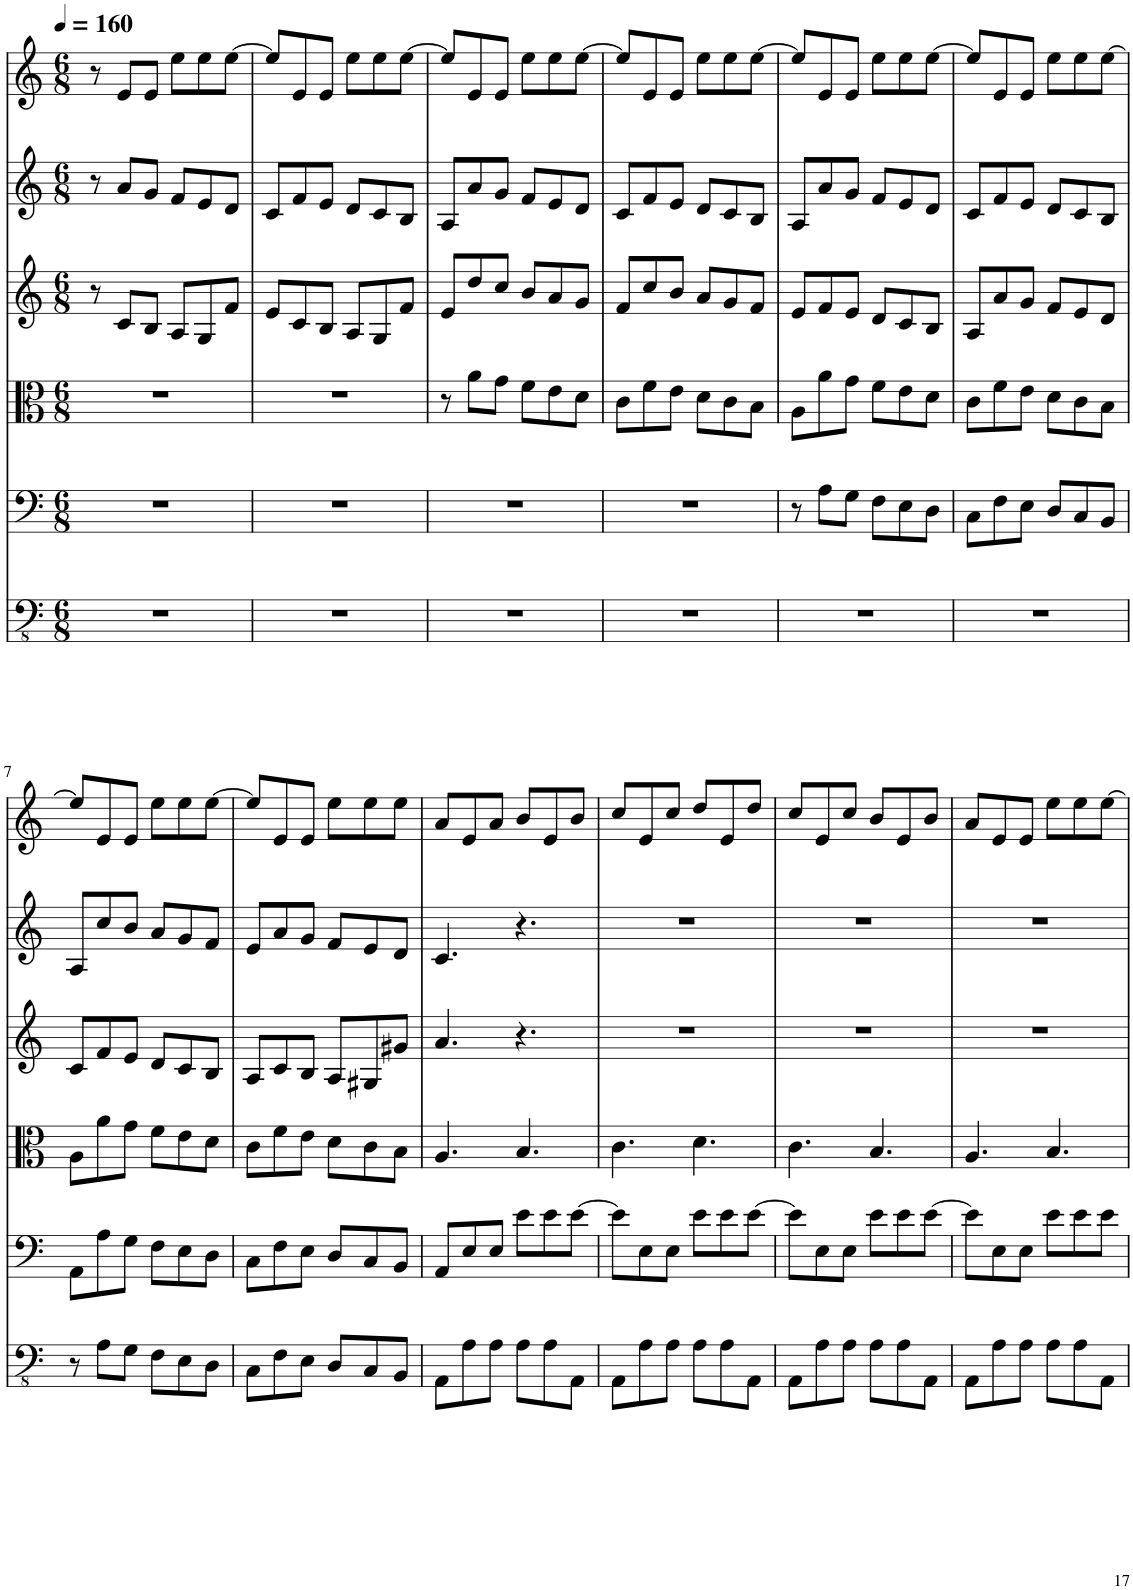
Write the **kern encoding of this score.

**kern	**kern	**kern	**kern	**kern	**kern	**kern
*part7	*part6	*part5	*part4	*part3	*part2	*part1
*staff7	*staff6	*staff5	*staff4	*staff3	*staff2	*staff1
*I"Piano	*I"Piano	*I"Piano	*I"Piano	*I"Piano	*I"Piano	*I"Piano
*	*I'Pno	*	*	*	*	*I'Pno
!!LO:PB:g=z
*	*	*	*	*	*	*stria5
*clefFv4	*clefF4	*clefC3	*clefG2	*clefG2	*clefG2	*clefG2
*k[]	*k[]	*k[]	*k[]	*k[]	*k[]	*k[]
*M6/8	*M6/8	*M6/8	*M6/8	*M6/8	*M6/8	*M6/8
*MM160	*MM160	*MM160	*MM160	*MM160	*MM160	*MM160
=1	=1	=1	=1	=1	=1	=1
2.r	2.r	2.r	8r	8r	8r	8r
.	.	.	8c/L	8a/L	8e/L	8a/L
.	.	.	8B/J	8g/J	8e/J	8g/J
.	.	.	8A/L	8f/L	8ee\L	8f/L
.	.	.	8G/	8e/	8ee\	8e/
.	.	.	8f/J	8d/J	[8ee\J	8d/J
=2	=2	=2	=2	=2	=2	=2
2.r	2.r	2.r	8e/L	8c/L	8ee/L]	8c/L
.	.	.	8c/	8f/	8e/	8f/
.	.	.	8B/J	8e/J	8e/J	8e/J
.	.	.	8A/L	8d/L	8ee\L	8d/L
.	.	.	8G/	8c/	8ee\	8c/
.	.	.	8f/J	8B/J	[8ee\J	8B/J
=3	=3	=3	=3	=3	=3	=3
2.r	2.r	8r	8e/L	8A/L	8ee/L]	8A/L
.	.	8a\L	8dd/	8a/	8e/	8a/
.	.	8g\J	8cc/J	8g/J	8e/J	8g/J
.	.	8f\L	8b/L	8f/L	8ee\L	8f/L
.	.	8e\	8a/	8e/	8ee\	8e/
.	.	8d\J	8g/J	8d/J	[8ee\J	8d/J
=4	=4	=4	=4	=4	=4	=4
2.r	2.r	8c\L	8f/L	8c/L	8ee/L]	8c/L
.	.	8f\	8cc/	8f/	8e/	8f/
.	.	8e\J	8b/J	8e/J	8e/J	8e/J
.	.	8d\L	8a/L	8d/L	8ee\L	8d/L
.	.	8c\	8g/	8c/	8ee\	8c/
.	.	8B\J	8f/J	8B/J	[8ee\J	8B/J
=5	=5	=5	=5	=5	=5	=5
2.r	8r	8A\L	8e/L	8A/L	8ee/L]	8A/L
.	8A\L	8a\	8f/	8a/	8e/	8a/
.	8G\J	8g\J	8e/J	8g/J	8e/J	8g/J
.	8F\L	8f\L	8d/L	8f/L	8ee\L	8f/L
.	8E\	8e\	8c/	8e/	8ee\	8e/
.	8D\J	8d\J	8B/J	8d/J	[8ee\J	8d/J
=6	=6	=6	=6	=6	=6	=6
2.r	8C\L	8c\L	8A/L	8c/L	8ee/L]	8c/L
.	8F\	8f\	8a/	8f/	8e/	8f/
.	8E\J	8e\J	8g/J	8e/J	8e/J	8e/J
.	8D/L	8d\L	8f/L	8d/L	8ee\L	8d/L
.	8C/	8c\	8e/	8c/	8ee\	8c/
.	8BB/J	8B\J	8d/J	8B/J	[8ee\J	8B/J
!!LO:LB:g=z
=7	=7	=7	=7	=7	=7	=7
8r	8AA\L	8A\L	8c/L	8A/L	8ee/L]	8A/L
8AA\L	8A\	8a\	8f/	8cc/	8e/	8cc/
8GG\J	8G\J	8g\J	8e/J	8b/J	8e/J	8b/J
8FF\L	8F\L	8f\L	8d/L	8a/L	8ee\L	8a/L
8EE\	8E\	8e\	8c/	8g/	8ee\	8g/
8DD\J	8D\J	8d\J	8B/J	8f/J	[8ee\J	8f/J
=8	=8	=8	=8	=8	=8	=8
8CC\L	8C\L	8c\L	8A/L	8e/L	8ee/L]	8e/L
8FF\	8F\	8f\	8c/	8a/	8e/	8a/
8EE\J	8E\J	8e\J	8B/J	8g/J	8e/J	8g/J
8DD/L	8D/L	8d\L	8A/L	8f/L	8ee\L	8f/L
8CC/	8C/	8c\	8G#X/	8e/	8ee\	8e/
8BBB/J	8BB/J	8B\J	8g#X/J	8d/J	8ee\J	8d/J
=9	=9	=9	=9	=9	=9	=9
8AAA\L	8AA/L	4.A/	4.a/	4.c/	8a/L	4.c
8AA\	8E/	.	.	.	8e/	.
8AA\J	8E/J	.	.	.	8a/J	.
!	!	!	!	!	!	!LO:N:vis=4
8AA\L	8e\L	4.B/	4.r	4.r	8b/L	4.r
8AA\	8e\	.	.	.	8e/	.
8AAA\J	[8e\J	.	.	.	8b/J	.
=10	=10	=10	=10	=10	=10	=10
8AAA\L	8e\L]	4.c\	2.r	2.r	8cc/L	2.r
8AA\	8E\	.	.	.	8e/	.
8AA\J	8E\J	.	.	.	8cc/J	.
8AA\L	8e\L	4.d\	.	.	8dd/L	.
8AA\	8e\	.	.	.	8e/	.
8AAA\J	[8e\J	.	.	.	8dd/J	.
=11	=11	=11	=11	=11	=11	=11
8AAA\L	8e\L]	4.c\	2.r	2.r	8cc/L	2.r
8AA\	8E\	.	.	.	8e/	.
8AA\J	8E\J	.	.	.	8cc/J	.
8AA\L	8e\L	4.B/	.	.	8b/L	.
8AA\	8e\	.	.	.	8e/	.
8AAA\J	[8e\J	.	.	.	8b/J	.
=12	=12	=12	=12	=12	=12	=12
8AAA\L	8e\L]	4.A/	2.r	2.r	8a/L	2.r
8AA\	8E\	.	.	.	8e/	.
8AA\J	8E\J	.	.	.	8e/J	.
8AA\L	8e\L	4.B/	.	.	8ee\L	.
8AA\	8e\	.	.	.	8ee\	.
8AAA\J	8e\J	.	.	.	[8ee\J	.
=	=	=	=	=	=	=
*-	*-	*-	*-	*-	*-	*-
